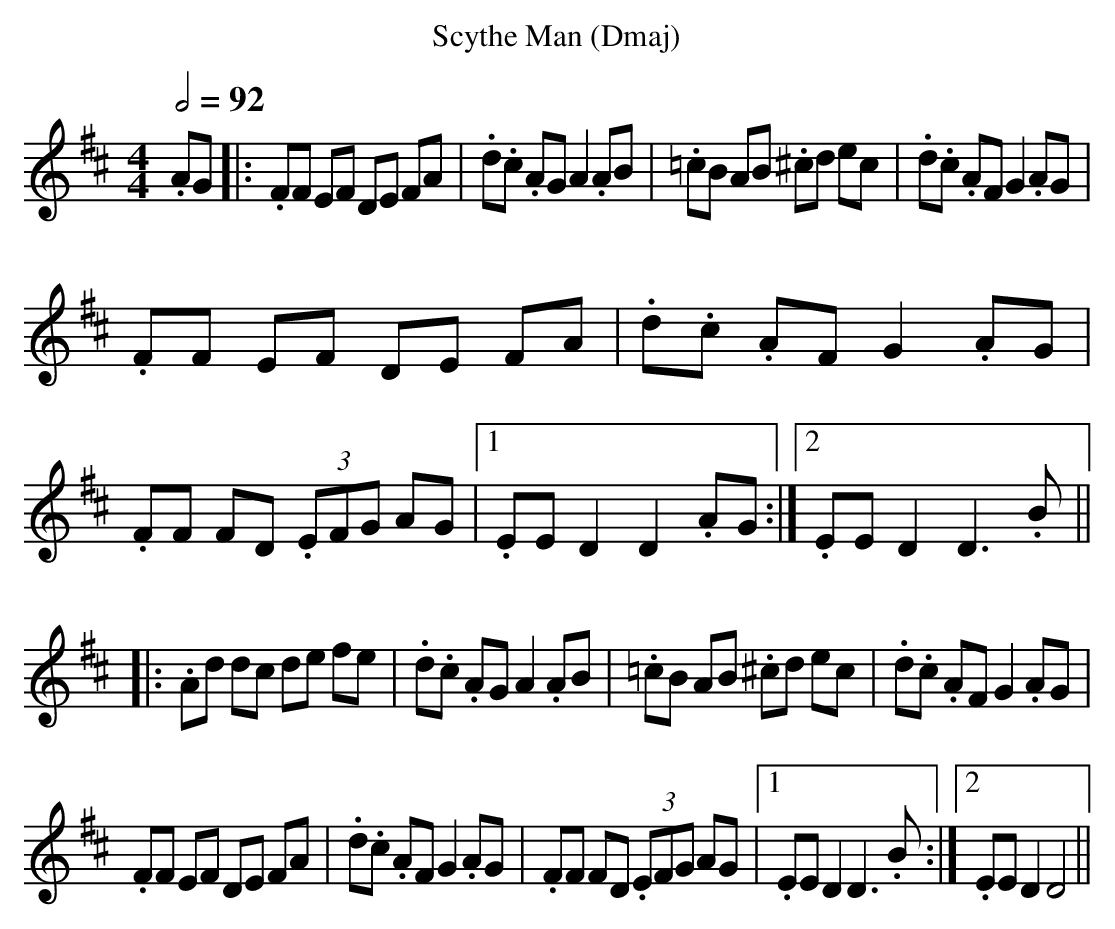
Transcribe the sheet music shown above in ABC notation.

X:1
T:Scythe Man (Dmaj)
Q:1/2=92
M:4/4
L:1/8
K:Dmaj
.AG|:.FpF EF DE FA|.d.c .qAG A2 .AB|.=cB AB m.^cd ec|.d.c q.AF G2 .AG|
.FpF EF DE FA|.d.c .qAF G2 .AG|.FpF mFD (3.EFG AG|1.EpE D2 pD2 .AG:|2.EpE D2 pD3.B||
|:.Ad pdc de pfe|.d.c .qAG A2 .AB|.=cB AB m.^cd ec|.d.c q.AF G2 .AG|
.FpF EF DE FA|.d.c .qAF G2 .AG|.FpF mFD (3.EFG AG|1.EpE D2 pD3.B:|2.EpE D2 pD4||
